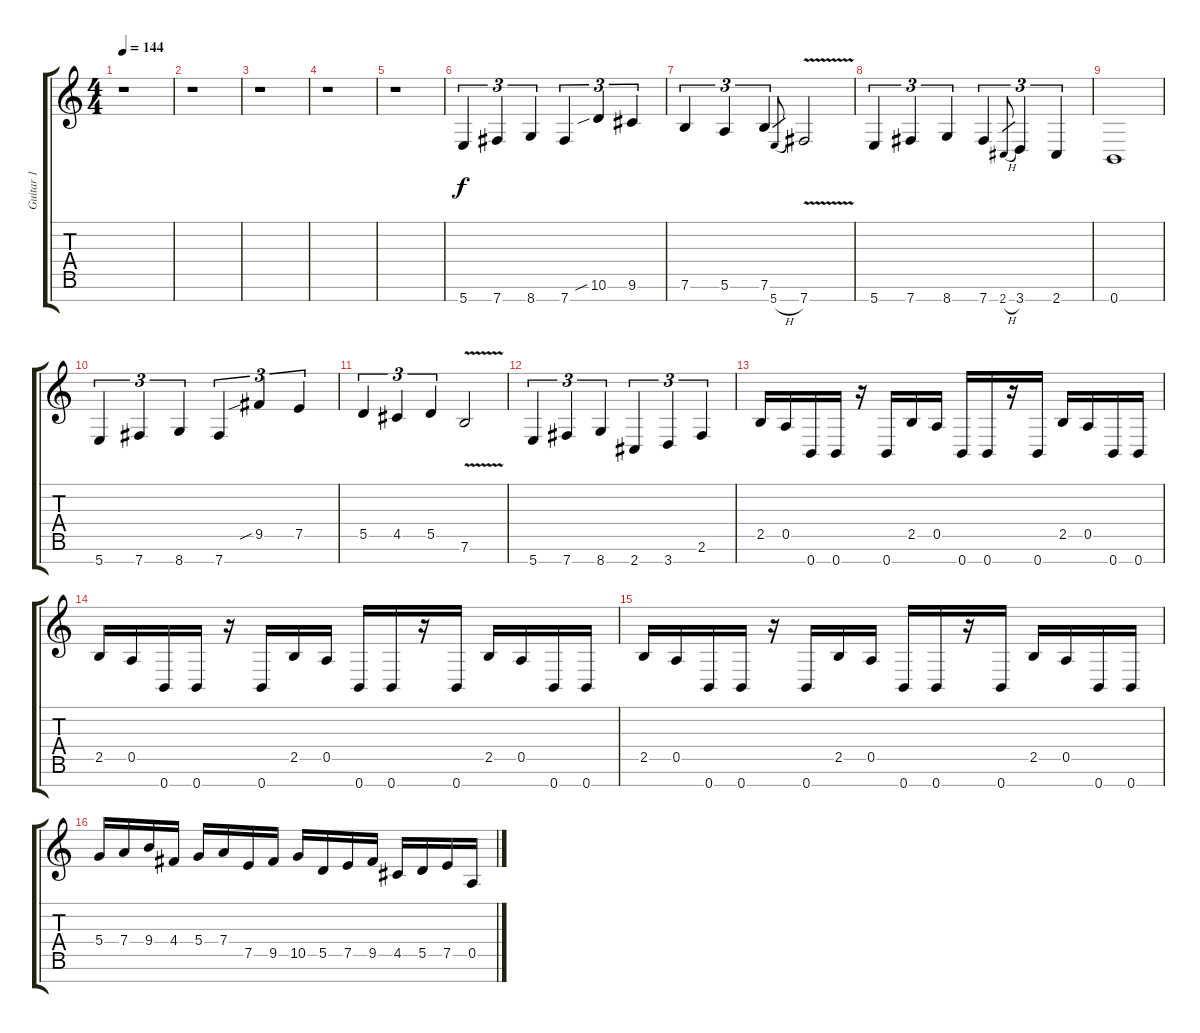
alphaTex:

\track ("Guitar 1" "Guitar 1") {instrument distortionguitar}
\staff {score tabs}
\tuning (E4 B3 G3 D3 A2 E2 B1) {hide}
\ts (4 4)
\tempo 144
\clef g2
\ks c
r.1{dy f} |
r.1 |
r.1 |
r.1 |
r.1 |
5.7.4{tu (3 2)} 7.7.4{tu (3 2)} 8.7.4{tu (3 2)} 7.7.4{tu (3 2)} 10.6{sib}.4{tu (3 2)} 9.6.4{tu (3 2)} |
7.6.4{tu (3 2)} 5.6.4{tu (3 2)} 7.6.4{tu (3 2)} 5.7{h}.8{gr} 7.7{v}.2 |
5.7.4{tu (3 2)} 7.7.4{tu (3 2)} 8.7.4{tu (3 2)} 7.7.4{tu (3 2)} 2.7{h}.8{gr} 3.7.4{tu (3 2)} 2.7.4{tu (3 2)} |
0.7.1 |
5.7.4{tu (3 2)} 7.7.4{tu (3 2)} 8.7.4{tu (3 2)} 7.7.4{tu (3 2)} 9.5{sib}.4{tu (3 2)} 7.5.4{tu (3 2)} |
5.5.4{tu (3 2)} 4.5.4{tu (3 2)} 5.5.4{tu (3 2)} 7.6{v}.2 |
5.7.4{tu (3 2)} 7.7.4{tu (3 2)} 8.7.4{tu (3 2)} 2.7.4{tu (3 2)} 3.7.4{tu (3 2)} 2.6.4{tu (3 2)} |
2.5.16 0.5.16 0.7.16 0.7.16 r.16 0.7.16 2.5.16 0.5.16 0.7.16 0.7.16 r.16 0.7.16 2.5.16 0.5.16 0.7.16 0.7.16 |
2.5.16 0.5.16 0.7.16 0.7.16 r.16 0.7.16 2.5.16 0.5.16 0.7.16 0.7.16 r.16 0.7.16 2.5.16 0.5.16 0.7.16 0.7.16 |
2.5.16 0.5.16 0.7.16 0.7.16 r.16 0.7.16 2.5.16 0.5.16 0.7.16 0.7.16 r.16 0.7.16 2.5.16 0.5.16 0.7.16 0.7.16 |
5.4.16 7.4.16 9.4.16 4.4.16 5.4.16 7.4.16 7.5.16 9.5.16 10.5.16 5.5.16 7.5.16 9.5.16 4.5.16 5.5.16 7.5.16 0.5.16
